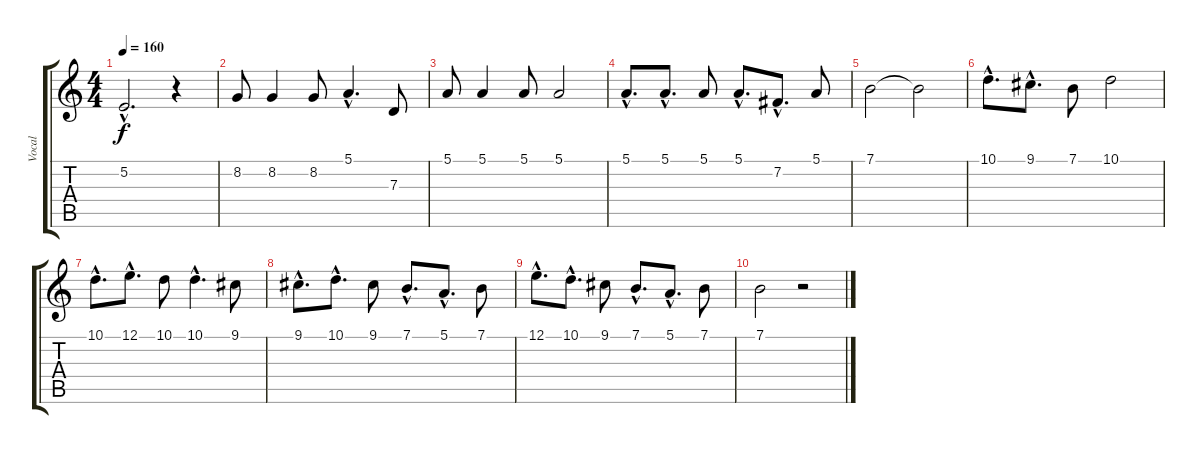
\track ("Vocal" "Vocal") {instrument lead6voice}
\staff {score tabs}
\tuning (E4 B3 G3 D3 A2 E2) {hide}
\ts (4 4)
\tempo 160
\clef g2
\ks c
5.2{hac}.2{d dy f} r.4 |
8.2.8 8.2.4 8.2.8 5.1{hac}.4{d} 7.3.8 |
5.1.8 5.1.4 5.1.8 5.1.2 |
5.1{hac}.8{d} 5.1{hac}.8{d} 5.1.8 5.1{hac}.8{d} 7.2{hac}.8{d} 5.1.8 |
7.1.2 7.1{t}.2 |
10.1{hac}.8{d} 9.1{hac}.8{d} 7.1.8 10.1.2 |
10.1{hac}.8{d} 12.1{hac}.8{d} 10.1.8 10.1{hac}.4{d} 9.1.8 |
9.1{hac}.8{d} 10.1{hac}.8{d} 9.1.8 7.1{hac}.8{d} 5.1{hac}.8{d} 7.1.8 |
12.1{hac}.8{d} 10.1{hac}.8{d} 9.1.8 7.1{hac}.8{d} 5.1{hac}.8{d} 7.1.8 |
7.1.2 r.2
